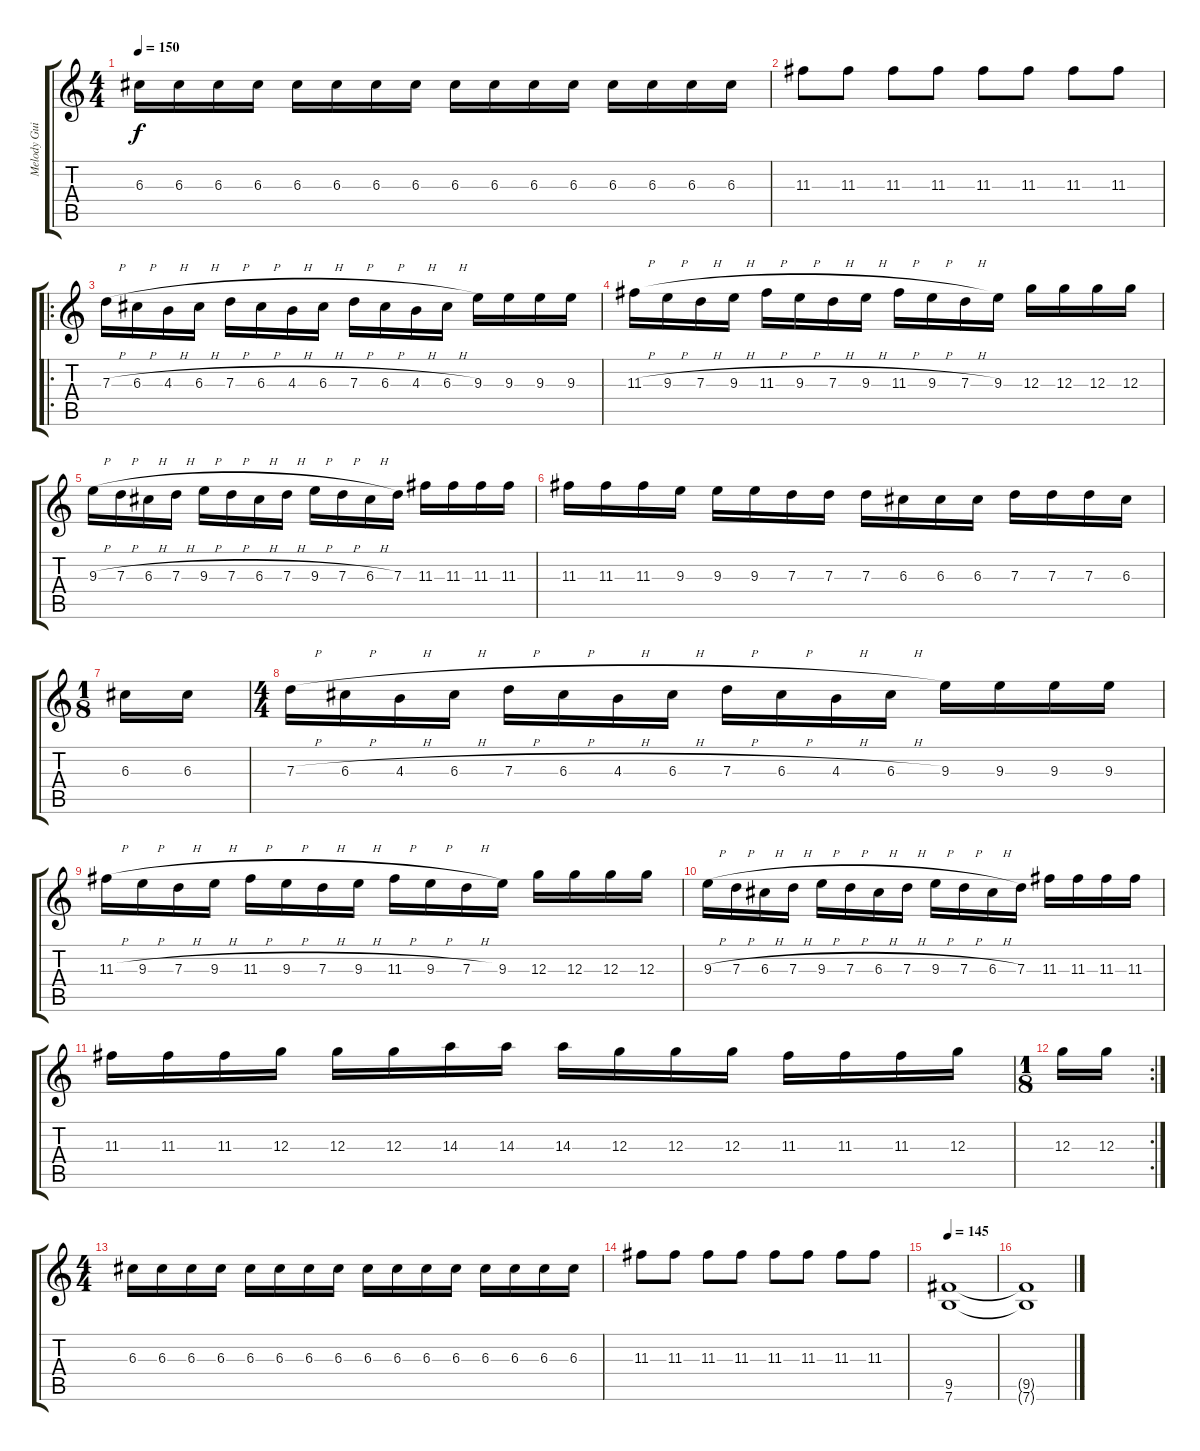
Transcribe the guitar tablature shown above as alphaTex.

\track ("Melody Guitar" "Melody Gui") {instrument distortionguitar}
\staff {score tabs}
\tuning (E4 B3 G3 D3 A2 E2) {hide}
\ts (4 4)
\tempo 150
\clef g2
\ks c
6.3.16{dy f} 6.3.16 6.3.16 6.3.16 6.3.16 6.3.16 6.3.16 6.3.16 6.3.16 6.3.16 6.3.16 6.3.16 6.3.16 6.3.16 6.3.16 6.3.16 |
11.3.8 11.3.8 11.3.8 11.3.8 11.3.8 11.3.8 11.3.8 11.3.8 |
\ro
7.3{h}.16 6.3{h}.16 4.3{h}.16 6.3{h}.16 7.3{h}.16 6.3{h}.16 4.3{h}.16 6.3{h}.16 7.3{h}.16 6.3{h}.16 4.3{h}.16 6.3{h}.16 9.3.16 9.3.16 9.3.16 9.3.16 |
11.3{h}.16 9.3{h}.16 7.3{h}.16 9.3{h}.16 11.3{h}.16 9.3{h}.16 7.3{h}.16 9.3{h}.16 11.3{h}.16 9.3{h}.16 7.3{h}.16 9.3.16 12.3.16 12.3.16 12.3.16 12.3.16 |
9.3{h}.16 7.3{h}.16 6.3{h}.16 7.3{h}.16 9.3{h}.16 7.3{h}.16 6.3{h}.16 7.3{h}.16 9.3{h}.16 7.3{h}.16 6.3{h}.16 7.3.16 11.3.16 11.3.16 11.3.16 11.3.16 |
11.3.16 11.3.16 11.3.16 9.3.16 9.3.16 9.3.16 7.3.16 7.3.16 7.3.16 6.3.16 6.3.16 6.3.16 7.3.16 7.3.16 7.3.16 6.3.16 |
\ts (1 8)
6.3.16 6.3.16 |
\ts (4 4)
7.3{h}.16 6.3{h}.16 4.3{h}.16 6.3{h}.16 7.3{h}.16 6.3{h}.16 4.3{h}.16 6.3{h}.16 7.3{h}.16 6.3{h}.16 4.3{h}.16 6.3{h}.16 9.3.16 9.3.16 9.3.16 9.3.16 |
11.3{h}.16 9.3{h}.16 7.3{h}.16 9.3{h}.16 11.3{h}.16 9.3{h}.16 7.3{h}.16 9.3{h}.16 11.3{h}.16 9.3{h}.16 7.3{h}.16 9.3.16 12.3.16 12.3.16 12.3.16 12.3.16 |
9.3{h}.16 7.3{h}.16 6.3{h}.16 7.3{h}.16 9.3{h}.16 7.3{h}.16 6.3{h}.16 7.3{h}.16 9.3{h}.16 7.3{h}.16 6.3{h}.16 7.3.16 11.3.16 11.3.16 11.3.16 11.3.16 |
11.3.16 11.3.16 11.3.16 12.3.16 12.3.16 12.3.16 14.3.16 14.3.16 14.3.16 12.3.16 12.3.16 12.3.16 11.3.16 11.3.16 11.3.16 12.3.16 |
\rc 2
\ts (1 8)
12.3.16 12.3.16 |
\ts (4 4)
6.3.16 6.3.16 6.3.16 6.3.16 6.3.16 6.3.16 6.3.16 6.3.16 6.3.16 6.3.16 6.3.16 6.3.16 6.3.16 6.3.16 6.3.16 6.3.16 |
11.3.8 11.3.8 11.3.8 11.3.8 11.3.8 11.3.8 11.3.8 11.3.8 |
\tempo 145
(9.5 7.6).1 |
(9.5{t} 7.6{t}).1
